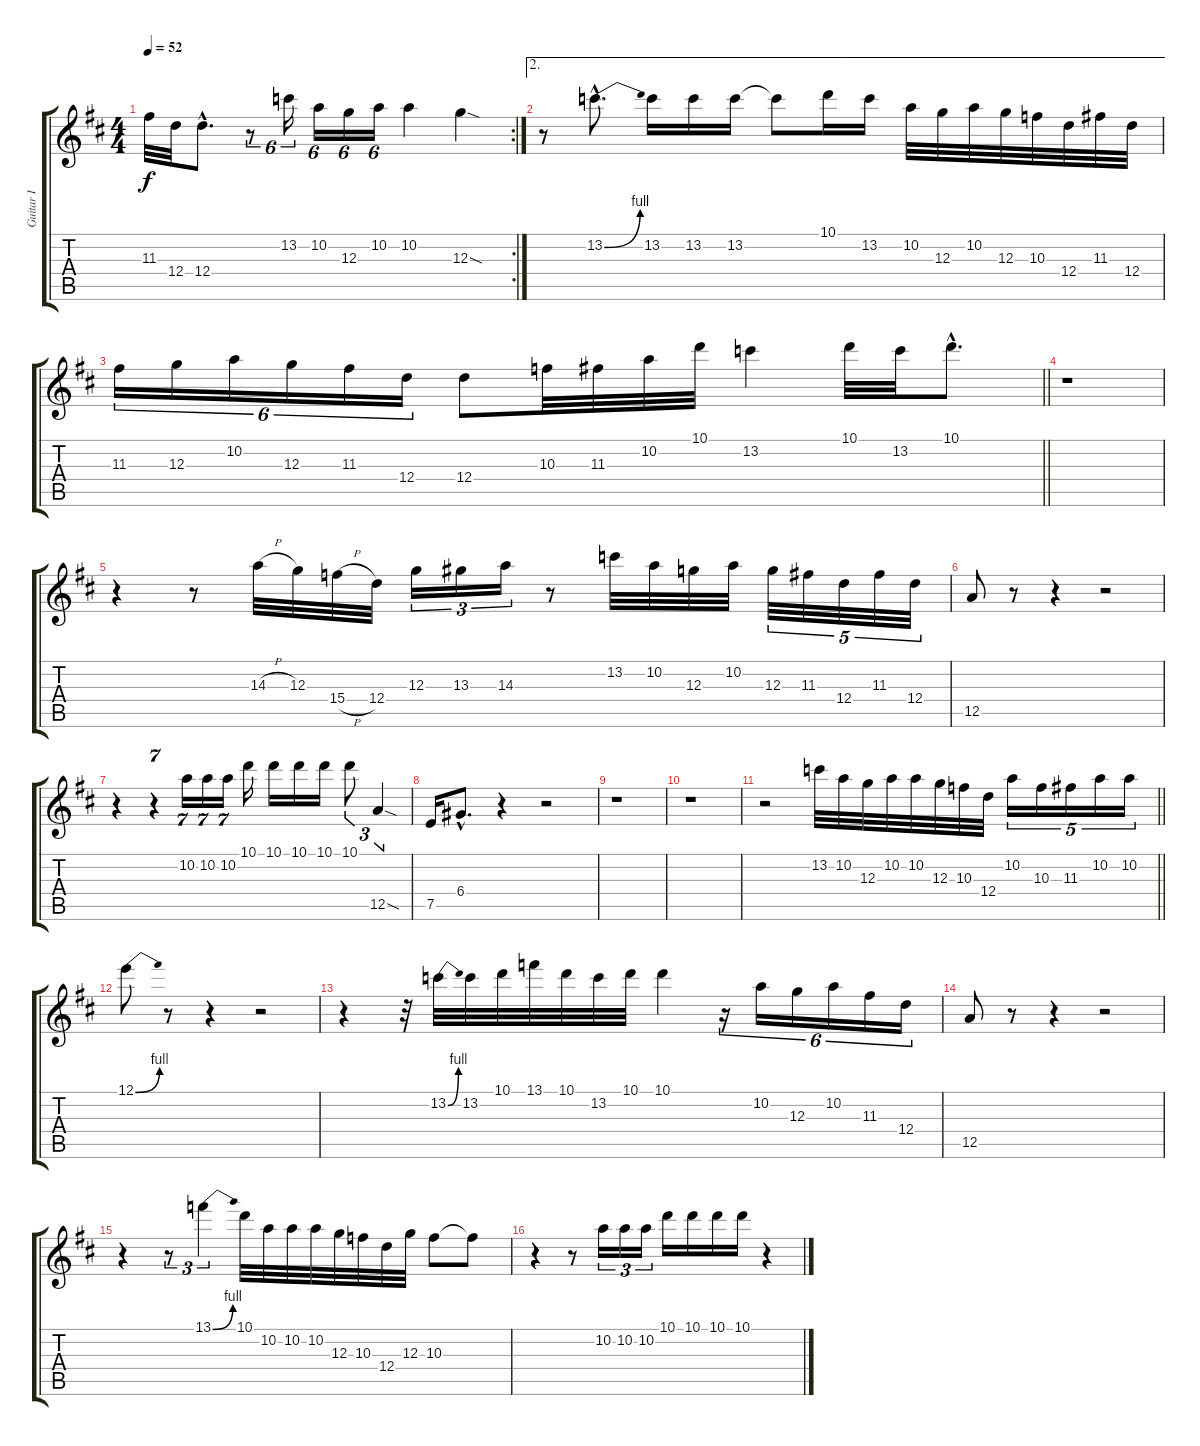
\track ("Guitar I" "Guitar I") {instrument distortionguitar}
\staff {score tabs}
\tuning (E4 B3 G3 D3 A2 E2) {hide}
\rc 2
\ts (4 4)
\tempo 52
\clef g2
\ks d
11.3.32{dy f} 12.4.32 12.4{hac}.8{d} r.8{tu (6 4)} 13.2.16{tu (6 4)} 10.2.16{tu (6 4)} 12.3.16{tu (6 4)} 10.2.16{tu (6 4)} 10.2.4 12.3{sod}.4 |
\ae 2
r.8 13.2{be (bend 0 0 60 4) hac}.8{d} 13.2.16 13.2.16 13.2.16 13.2{t}.8 10.1.16 13.2.16 10.2.32 12.3.32 10.2.32 12.3.32 10.3.32 12.4.32 11.3.32 12.4.32 |
\barLineRight lightlight
11.3.16{tu (6 4)} 12.3.16{tu (6 4)} 10.2.16{tu (6 4)} 12.3.16{tu (6 4)} 11.3.16{tu (6 4)} 12.4.16{tu (6 4)} 12.4.8 10.3.32 11.3.32 10.2.32 10.1.32 13.2.4 10.1.32 13.2.32 10.1{hac}.8{d} |
r.1 |
r.4 r.8 14.3{h}.32 12.3.32 15.4{h}.32 12.4.32 12.3.16{tu (3 2)} 13.3.16{tu (3 2)} 14.3.16{tu (3 2)} r.8 13.2.32 10.2.32 12.3.32 10.2.32 12.3.32{tu (5 4)} 11.3.32{tu (5 4)} 12.4.32{tu (5 4)} 11.3.32{tu (5 4)} 12.4.32{tu (5 4)} |
12.5.8 r.8 r.4 r.2 |
r.4 r.4{tu (7 4)} 10.2.16{tu (7 4)} 10.2.16{tu (7 4)} 10.2.16{tu (7 4)} 10.1.16 10.1.16 10.1.16 10.1.16 10.1.8{tu (3 2)} 12.5{sod}.4{tu (3 2)} |
7.5.16 6.4{hac}.8{d} r.4 r.2 |
r.1 |
r.1 |
\barLineRight lightlight
r.2 13.2.32 10.2.32 12.3.32 10.2.32 10.2.32 12.3.32 10.3.32 12.4.32 10.2.16{tu (5 4)} 10.3.16{tu (5 4)} 11.3.16{tu (5 4)} 10.2.16{tu (5 4)} 10.2.16{tu (5 4)} |
12.1{be (bend 0 0 60 4)}.8 r.8 r.4 r.2 |
r.4 r.32 13.2{be (bend 0 0 60 4)}.32 13.2.32 10.1.32 13.1.32 10.1.32 13.2.32 10.1.32 10.1.4 r.16{tu (6 4)} 10.2.16{tu (6 4)} 12.3.16{tu (6 4)} 10.2.16{tu (6 4)} 11.3.16{tu (6 4)} 12.4.16{tu (6 4)} |
12.5.8 r.8 r.4 r.2 |
r.4 r.8{tu (3 2)} 13.1{be (bend 0 0 60 4)}.4{tu (3 2)} 10.1.32 10.2.32 10.2.32 10.2.32 12.3.32 10.3.32 12.4.32 12.3.32 10.3.8 10.3{t}.8 |
r.4 r.8 10.2.16{tu (3 2)} 10.2.16{tu (3 2)} 10.2.16{tu (3 2)} 10.1.16 10.1.16 10.1.16 10.1.16 r.4
